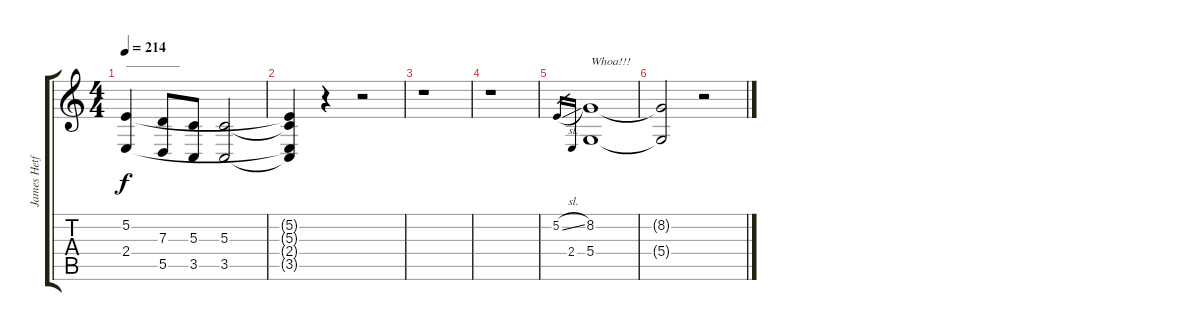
\track ("James Hetfield" "James Hetf") {instrument lead5charang}
\staff {score tabs}
\tuning (E4 B3 G3 D3 A2 E2) {hide}
\ts (4 4)
\tempo 214
\clef g2
\ks c
(5.2 2.4).4{txt "_________" dy f} (7.3 5.5).8 (5.3 3.5).8 (5.3 3.5).2 |
(5.2{t} 5.3{t} 2.4{t} 3.5{t}).4 r.4 r.2 |
r.1 |
r.1 |
5.2{sl}.16{gr} 2.4.16{gr} (8.2 5.4).1{txt "Whoa!!!"} |
(8.2{t} 5.4{t}).2 r.2
